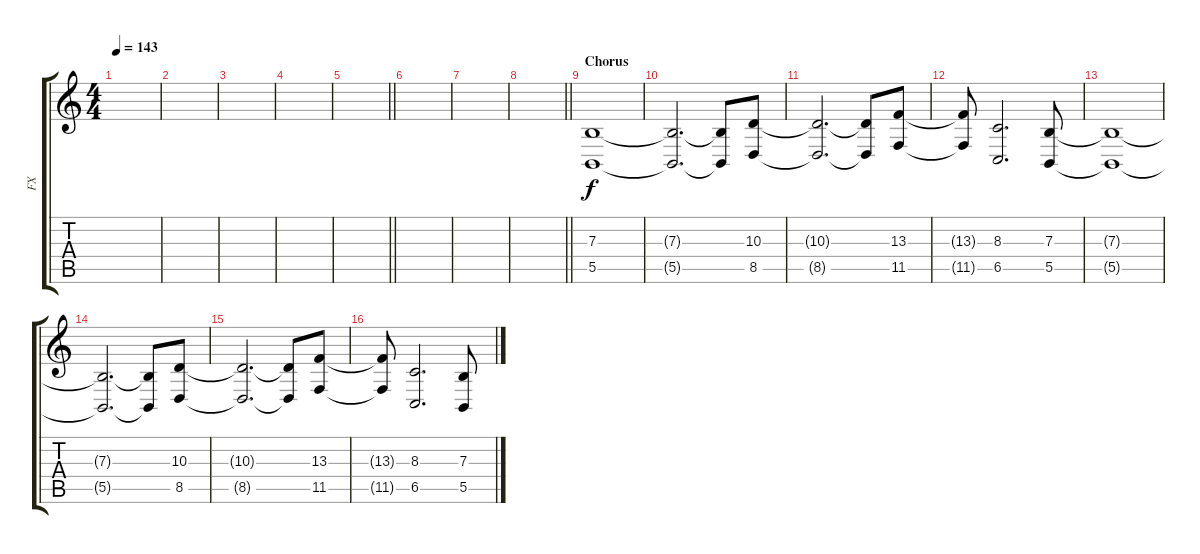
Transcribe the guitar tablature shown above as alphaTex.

\track ("FX" "FX") {instrument acousticgrandpiano}
\staff {score tabs}
\tuning (Db4 Ab3 E3 B2 Gb2 B1) {hide}
\ts (4 4)
\tempo 143
\clef g2
\ks c
|
|
|
|
\barLineRight lightlight
|
|
|
\barLineRight lightlight
|
\section ("" "Chorus")
(7.3 5.5).1 |
(7.3{t} 5.5{t}).2{d} (7.3{t} 5.5{t}).8 (10.3 8.5).8 |
(10.3{t} 8.5{t}).2{d} (10.3{t} 8.5{t}).8 (13.3 11.5).8 |
(13.3{t} 11.5{t}).8 (8.3 6.5).2{d} (7.3 5.5).8 |
(7.3{t} 5.5{t}).1 |
(7.3{t} 5.5{t}).2{d} (7.3{t} 5.5{t}).8 (10.3 8.5).8 |
(10.3{t} 8.5{t}).2{d} (10.3{t} 8.5{t}).8 (13.3 11.5).8 |
(13.3{t} 11.5{t}).8 (8.3 6.5).2{d} (7.3 5.5).8
